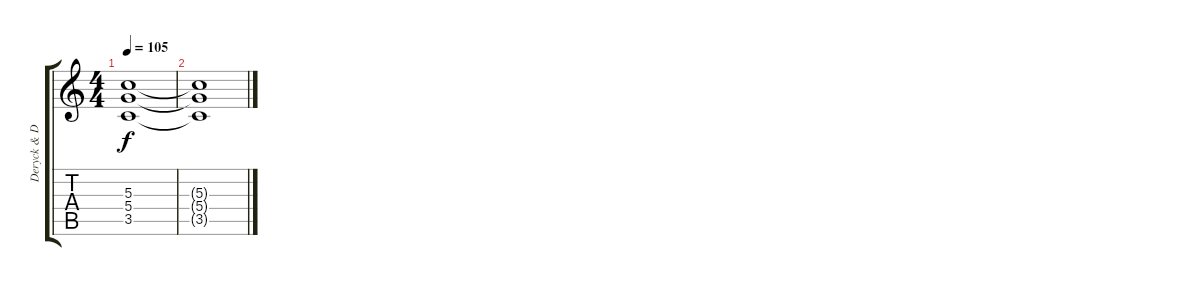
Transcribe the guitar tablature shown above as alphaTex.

\track ("Deryck & Dave" "Deryck & D") {instrument distortionguitar}
\staff {score tabs}
\tuning (E4 B3 G3 D3 A2 E2) {hide}
\ts (4 4)
\tempo 105
\clef g2
\ks c
(5.3{t} 5.4{t} 3.5{t}).1{dy f} |
(5.3{t} 5.4{t} 3.5{t}).1
